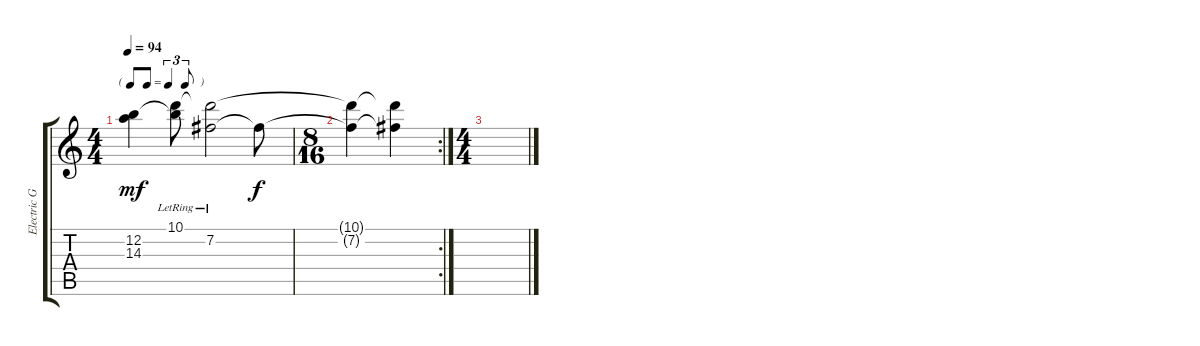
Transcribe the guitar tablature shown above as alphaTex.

\track ("Electric Guitar" "Electric G") {instrument distortionguitar}
\staff {score tabs}
\tuning (E4 B3 G3 D3 A2 E2) {hide}
\ts (4 4)
\tf triplet8th
\tempo 94
\clef g2
\ks c
(12.2 14.3{t}).4{dy mf} (10.1{lr} 12.2{t}).8 (10.1{t} 7.2{lr}).2 7.2{t}.8{dy f} |
\rc 2
\ts (8 16)
(10.1{t} 7.2{t}).4{volume 13} (10.1{t} 7.2{t}).4{volume 10} |
\ts (4 4)
